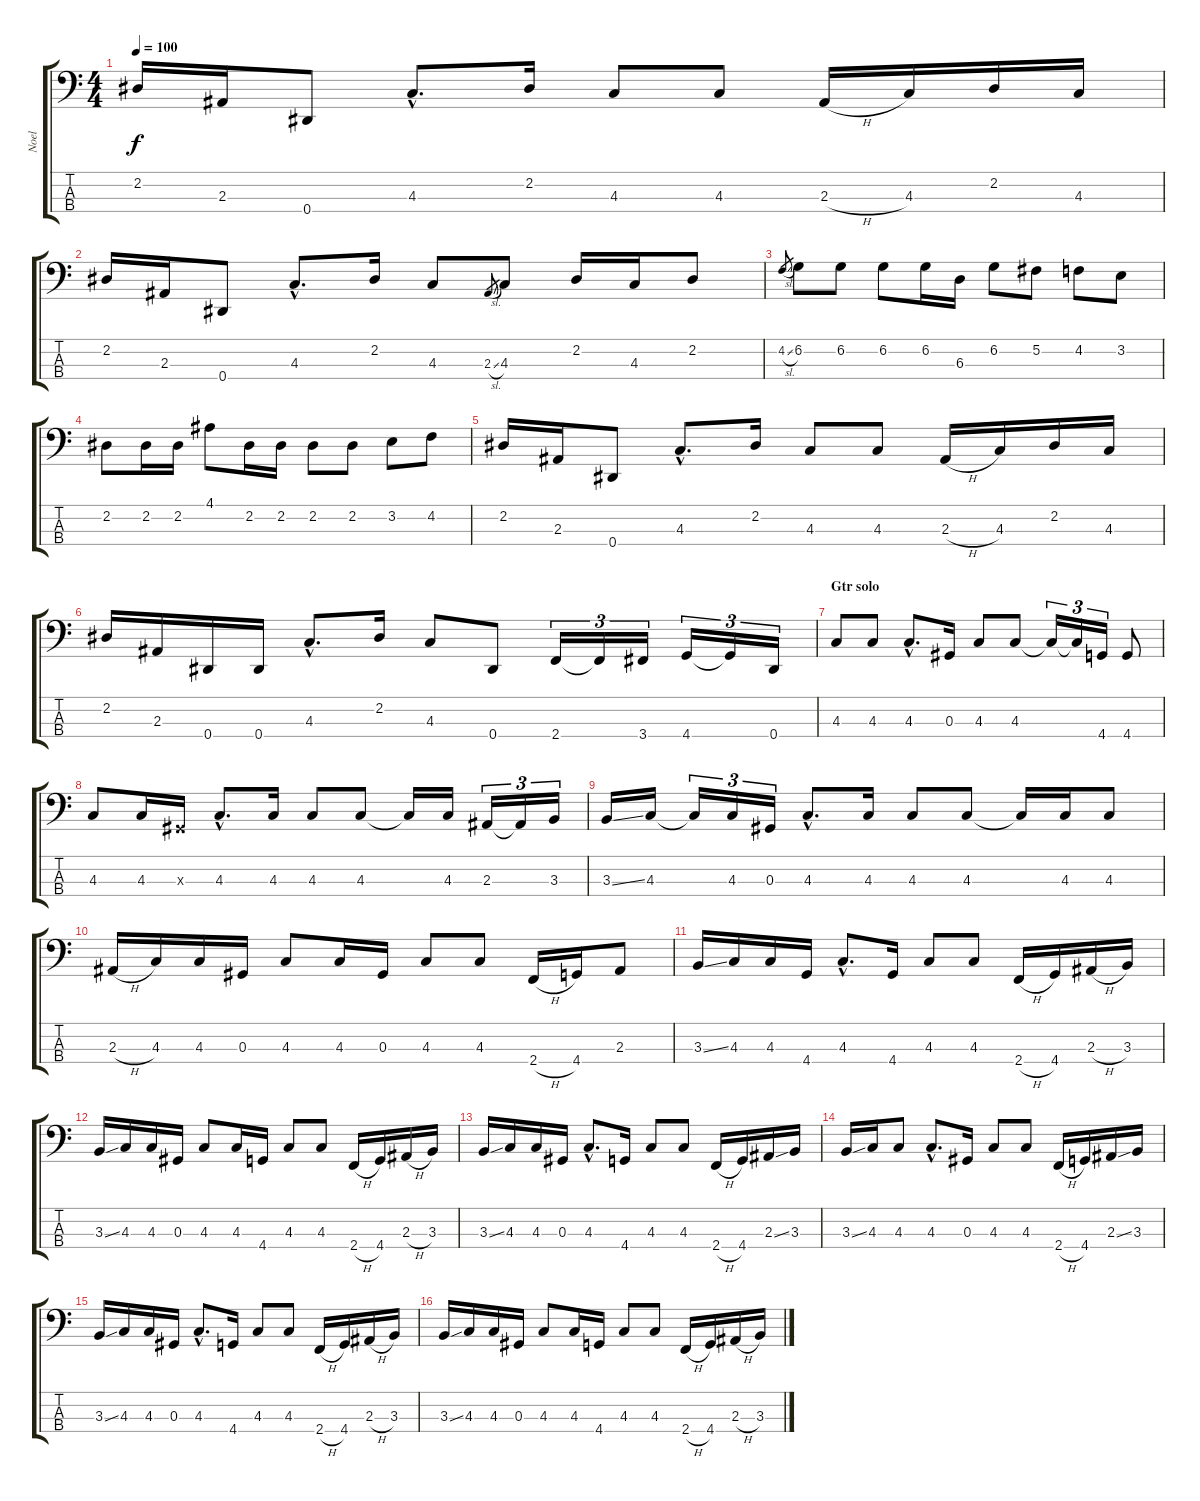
\track ("Noel" "Noel") {instrument electricbasspick}
\staff {score tabs}
\tuning (Gb2 Db2 Ab1 Eb1) {hide}
\ts (4 4)
\tempo 100
\clef f4
\ks c
2.2.16{dy f} 2.3.16 0.4.8 4.3{hac}.8{d} 2.2.16 4.3.8 4.3.8 2.3{h}.16 4.3.16 2.2.16 4.3.16 |
2.2.16 2.3.16 0.4.8 4.3{hac}.8{d} 2.2.16 4.3.8 2.3{sl}.8{gr} 4.3.8 2.2.16 4.3.16 2.2.8 |
4.2{sl}.8{gr} 6.2.8 6.2.8 6.2.8 6.2.16 6.3.16 6.2.8 5.2.8 4.2.8 3.2.8 |
2.2.8 2.2.16 2.2.16 4.1.8 2.2.16 2.2.16 2.2.8 2.2.8 3.2.8 4.2.8 |
2.2.16 2.3.16 0.4.8 4.3{hac}.8{d} 2.2.16 4.3.8 4.3.8 2.3{h}.16 4.3.16 2.2.16 4.3.16 |
2.2.16 2.3.16 0.4.16 0.4.16 4.3{hac}.8{d} 2.2.16 4.3.8 0.4.8 2.4.16{tu (3 2)} 2.4{t}.16{tu (3 2)} 3.4.16{tu (3 2)} 4.4.16{tu (3 2)} 4.4{t}.16{tu (3 2)} 0.4.16{tu (3 2)} |
\section ("" "Gtr solo")
4.3.8 4.3.8 4.3{hac}.8{d} 0.3.16 4.3.8 4.3.8 4.3{t}.16{tu (3 2)} 4.3{t}.16{tu (3 2)} 4.4.16{tu (3 2)} 4.4.8 |
4.3.8 4.3.16 0.3{x}.16 4.3{hac}.8{d} 4.3.16 4.3.8 4.3.8 4.3{t}.16 4.3.16 2.3.16{tu (3 2)} 2.3{t}.16{tu (3 2)} 3.3.16{tu (3 2)} |
3.3{ss}.16 4.3.16 4.3{t}.16{tu (3 2)} 4.3.16{tu (3 2)} 0.3.16{tu (3 2)} 4.3{hac}.8{d} 4.3.16 4.3.8 4.3.8 4.3{t}.16 4.3.16 4.3.8 |
2.3{h}.16 4.3.16 4.3.16 0.3.16 4.3.8 4.3.16 0.3.16 4.3.8 4.3.8 2.4{h}.16 4.4.16 2.3.8 |
3.3{ss}.16 4.3.16 4.3.16 4.4.16 4.3{hac}.8{d} 4.4.16 4.3.8 4.3.8 2.4{h}.16 4.4.16 2.3{h}.16 3.3.16 |
3.3{ss}.16 4.3.16 4.3.16 0.3.16 4.3.8 4.3.16 4.4.16 4.3.8 4.3.8 2.4{h}.16 4.4.16 2.3{h}.16 3.3.16 |
3.3{ss}.16 4.3.16 4.3.16 0.3.16 4.3{hac}.8{d} 4.4.16 4.3.8 4.3.8 2.4{h}.16 4.4.16 2.3{ss}.16 3.3.16 |
3.3{ss}.16 4.3.16 4.3.8 4.3{hac}.8{d} 0.3.16 4.3.8 4.3.8 2.4{h}.16 4.4.16 2.3{ss}.16 3.3.16 |
3.3{ss}.16 4.3.16 4.3.16 0.3.16 4.3{hac}.8{d} 4.4.16 4.3.8 4.3.8 2.4{h}.16 4.4.16 2.3{h}.16 3.3.16 |
3.3{ss}.16 4.3.16 4.3.16 0.3.16 4.3.8 4.3.16 4.4.16 4.3.8 4.3.8 2.4{h}.16 4.4.16 2.3{h}.16 3.3.16
